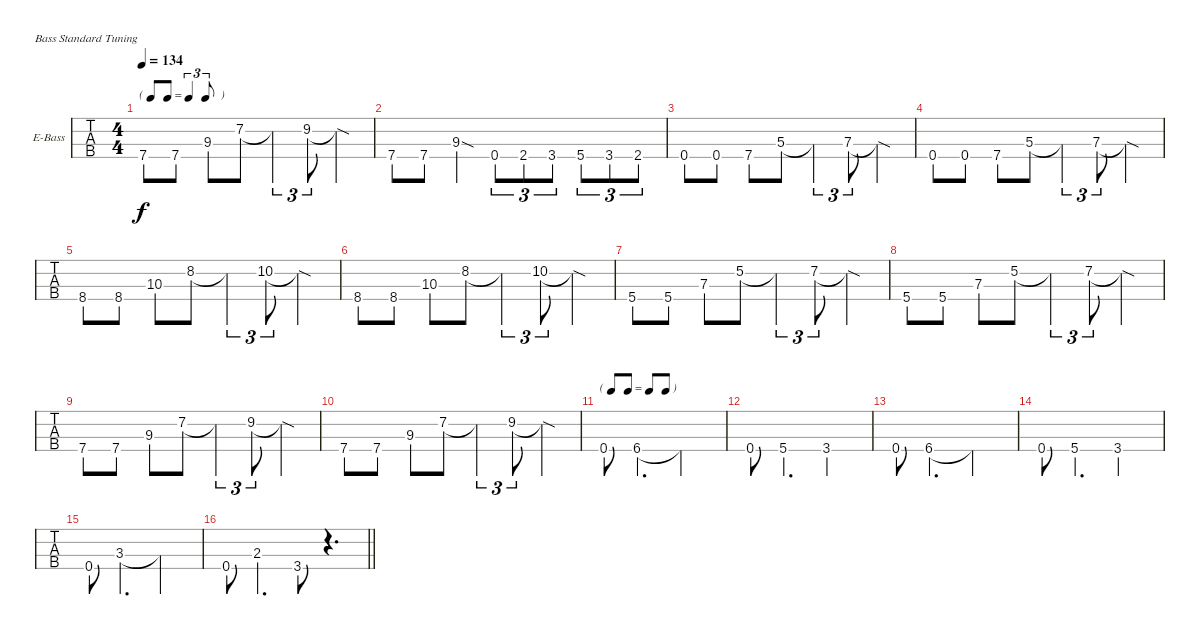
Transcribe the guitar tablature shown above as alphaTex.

\defaultSystemsLayout 4
\bracketExtendMode groupsimilarinstruments
\firstSystemTrackNameOrientation horizontal
\otherSystemsTrackNameOrientation horizontal
\track ("Electric Bass" "E-Bass") {instrument electricbassfinger}
\staff {tabs}
\tuning (G2 D2 A1 E1)
\ts (4 4)
\tf triplet8th
\tempo 134
\clef f4
\ks c
7.4.8{dy f} 7.4.8 9.3.8 7.2{st}.8 7.2{t}.4{tu (3 2)} 9.2.8{tu (3 2)} 9.2{sod t}.4 |
7.4.8 7.4.8 9.3{sod}.4 0.4.8{tu (3 2)} 2.4.8{tu (3 2)} 3.4.8{tu (3 2)} 5.4.8{tu (3 2)} 3.4.8{tu (3 2)} 2.4.8{tu (3 2)} |
0.4.8 0.4.8 7.4.8 5.3{st}.8 5.3{t}.4{tu (3 2)} 7.3.8{tu (3 2)} 7.3{sod t}.4 |
0.4.8 0.4.8 7.4.8 5.3{st}.8 5.3{t}.4{tu (3 2)} 7.3.8{tu (3 2)} 7.3{sod t}.4 |
8.4.8 8.4.8 10.3.8 8.2{st}.8 8.2{t}.4{tu (3 2)} 10.2.8{tu (3 2)} 10.2{sod t}.4 |
8.4.8 8.4.8 10.3.8 8.2{st}.8 8.2{t}.4{tu (3 2)} 10.2.8{tu (3 2)} 10.2{sod t}.4 |
5.4.8 5.4.8 7.3.8 5.2{st}.8 5.2{t}.4{tu (3 2)} 7.2.8{tu (3 2)} 7.2{sod t}.4 |
5.4.8 5.4.8 7.3.8 5.2{st}.8 5.2{t}.4{tu (3 2)} 7.2.8{tu (3 2)} 7.2{sod t}.4 |
7.4.8 7.4.8 9.3.8 7.2{st}.8 7.2{t}.4{tu (3 2)} 9.2.8{tu (3 2)} 9.2{sod t}.4 |
7.4.8 7.4.8 9.3.8 7.2{st}.8 7.2{t}.4{tu (3 2)} 9.2.8{tu (3 2)} 9.2{sod t}.4 |
\tf none
0.4.8 6.4.4{d} 6.4{t}.2 |
0.4.8 5.4.4{d} 3.4.2 |
0.4.8 6.4.4{d} 6.4{t}.2 |
0.4.8 5.4.4{d} 3.4.2 |
0.4.8 3.3.4{d} 3.3{t}.2 |
\barLineRight lightlight
0.4.8 2.3.4{d} 3.4.8 r.4{d}
